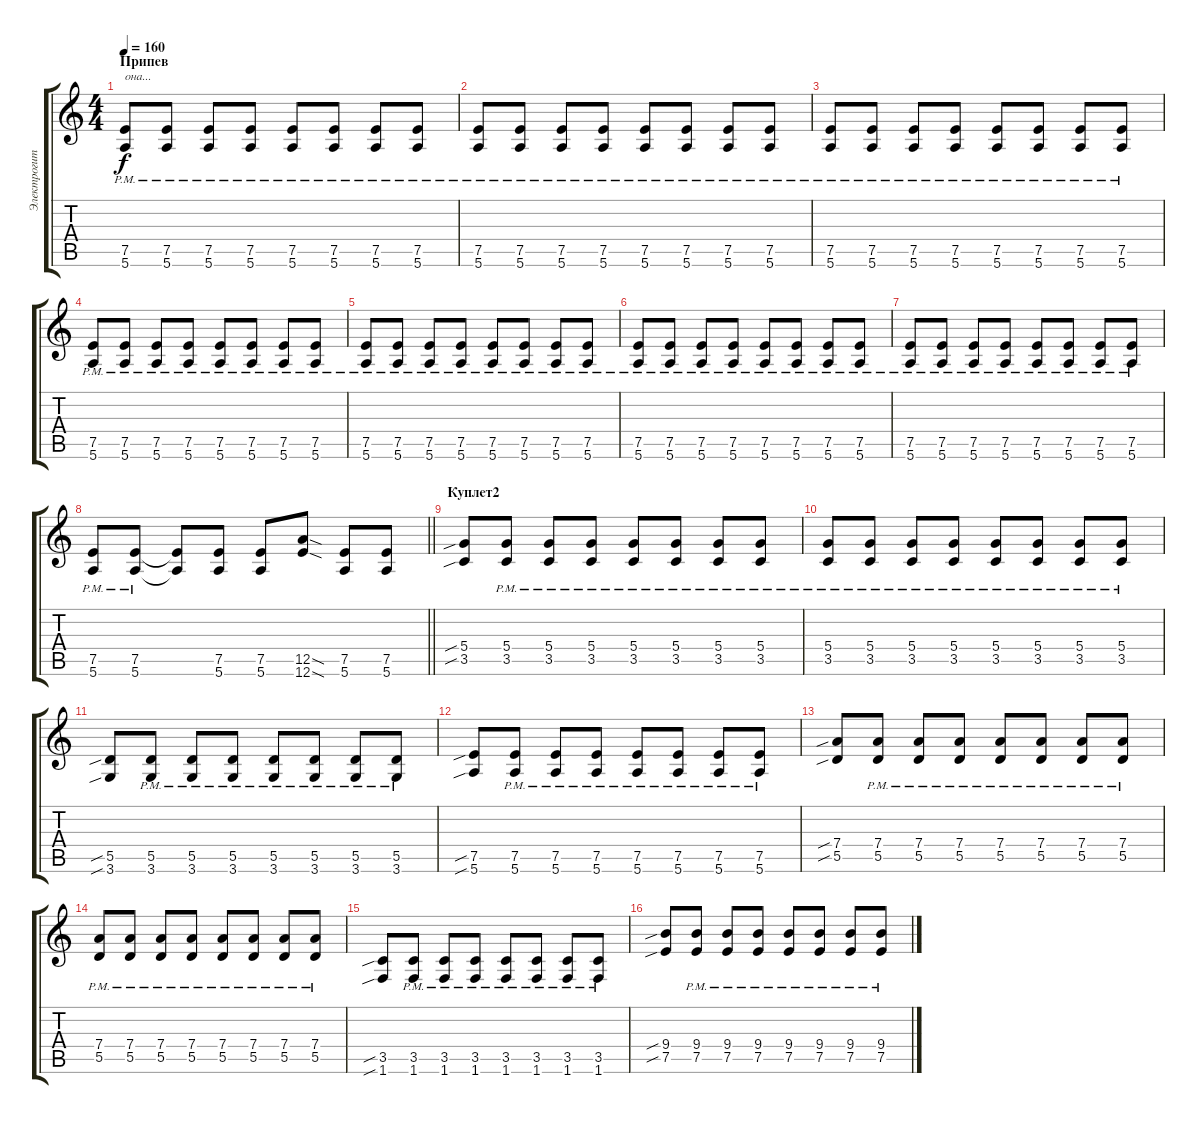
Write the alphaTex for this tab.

\track ("Электрогитара" "Электрогит") {instrument overdrivenguitar}
\staff {score tabs}
\tuning (E4 B3 G3 D3 A2 E2) {hide}
\ts (4 4)
\section ("" "Припев")
\tempo 160
\clef g2
\ks c
(7.5{pm} 5.6{pm}).8{txt "она..." dy f volume 10} (7.5{pm} 5.6{pm}).8 (7.5{pm} 5.6{pm}).8 (7.5{pm} 5.6{pm}).8 (7.5{pm} 5.6{pm}).8 (7.5{pm} 5.6{pm}).8 (7.5{pm} 5.6{pm}).8 (7.5{pm} 5.6{pm}).8 |
(7.5{pm} 5.6{pm}).8 (7.5{pm} 5.6{pm}).8 (7.5{pm} 5.6{pm}).8 (7.5{pm} 5.6{pm}).8 (7.5{pm} 5.6{pm}).8 (7.5{pm} 5.6{pm}).8 (7.5{pm} 5.6{pm}).8 (7.5{pm} 5.6{pm}).8 |
(7.5{pm} 5.6{pm}).8 (7.5{pm} 5.6{pm}).8 (7.5{pm} 5.6{pm}).8 (7.5{pm} 5.6{pm}).8 (7.5{pm} 5.6{pm}).8 (7.5{pm} 5.6{pm}).8 (7.5{pm} 5.6{pm}).8 (7.5{pm} 5.6{pm}).8 |
(7.5{pm} 5.6{pm}).8 (7.5{pm} 5.6{pm}).8 (7.5{pm} 5.6{pm}).8 (7.5{pm} 5.6{pm}).8 (7.5{pm} 5.6{pm}).8 (7.5{pm} 5.6{pm}).8 (7.5{pm} 5.6{pm}).8 (7.5{pm} 5.6{pm}).8 |
(7.5{pm} 5.6{pm}).8 (7.5{pm} 5.6{pm}).8 (7.5{pm} 5.6{pm}).8 (7.5{pm} 5.6{pm}).8 (7.5{pm} 5.6{pm}).8 (7.5{pm} 5.6{pm}).8 (7.5{pm} 5.6{pm}).8 (7.5{pm} 5.6{pm}).8 |
(7.5{pm} 5.6{pm}).8 (7.5{pm} 5.6{pm}).8 (7.5{pm} 5.6{pm}).8 (7.5{pm} 5.6{pm}).8 (7.5{pm} 5.6{pm}).8 (7.5{pm} 5.6{pm}).8 (7.5{pm} 5.6{pm}).8 (7.5{pm} 5.6{pm}).8 |
(7.5{pm} 5.6{pm}).8 (7.5{pm} 5.6{pm}).8 (7.5{pm} 5.6{pm}).8 (7.5{pm} 5.6{pm}).8 (7.5{pm} 5.6{pm}).8 (7.5{pm} 5.6{pm}).8 (7.5{pm} 5.6{pm}).8 (7.5{pm} 5.6{pm}).8 |
\barLineRight lightlight
(7.5{pm} 5.6{pm}).8 (7.5{pm} 5.6{pm}).8 (7.5{t} 5.6{t}).8{volume 16} (7.5 5.6).8 (7.5 5.6).8 (12.5{sod} 12.6{sod}).8 (7.5 5.6).8 (7.5 5.6).8 |
\section ("" "Куплет2")
(5.4{sib} 3.5{sib}).8 (5.4{pm} 3.5{pm}).8 (5.4{pm} 3.5{pm}).8 (5.4{pm} 3.5{pm}).8 (5.4{pm} 3.5{pm}).8 (5.4{pm} 3.5{pm}).8 (5.4{pm} 3.5{pm}).8 (5.4{pm} 3.5{pm}).8 |
(5.4{pm} 3.5{pm}).8 (5.4{pm} 3.5{pm}).8 (5.4{pm} 3.5{pm}).8 (5.4{pm} 3.5{pm}).8 (5.4{pm} 3.5{pm}).8 (5.4{pm} 3.5{pm}).8 (5.4{pm} 3.5{pm}).8 (5.4{pm} 3.5{pm}).8 |
(5.5{sib} 3.6{sib}).8 (5.5{pm} 3.6{pm}).8 (5.5{pm} 3.6{pm}).8 (5.5{pm} 3.6{pm}).8 (5.5{pm} 3.6{pm}).8 (5.5{pm} 3.6{pm}).8 (5.5{pm} 3.6{pm}).8 (5.5{pm} 3.6{pm}).8 |
(7.5{sib} 5.6{sib}).8 (7.5{pm} 5.6{pm}).8 (7.5{pm} 5.6{pm}).8 (7.5{pm} 5.6{pm}).8 (7.5{pm} 5.6{pm}).8 (7.5{pm} 5.6{pm}).8 (7.5{pm} 5.6{pm}).8 (7.5{pm} 5.6{pm}).8 |
(7.4{sib} 5.5{sib}).8 (7.4{pm} 5.5{pm}).8 (7.4{pm} 5.5{pm}).8 (7.4{pm} 5.5{pm}).8 (7.4{pm} 5.5{pm}).8 (7.4{pm} 5.5{pm}).8 (7.4{pm} 5.5{pm}).8 (7.4{pm} 5.5{pm}).8 |
(7.4{pm} 5.5{pm}).8 (7.4{pm} 5.5{pm}).8 (7.4{pm} 5.5{pm}).8 (7.4{pm} 5.5{pm}).8 (7.4{pm} 5.5{pm}).8 (7.4{pm} 5.5{pm}).8 (7.4{pm} 5.5{pm}).8 (7.4{pm} 5.5{pm}).8 |
(3.5{sib} 1.6{sib}).8 (3.5{pm} 1.6{pm}).8 (3.5{pm} 1.6{pm}).8 (3.5{pm} 1.6{pm}).8 (3.5{pm} 1.6{pm}).8 (3.5{pm} 1.6{pm}).8 (3.5{pm} 1.6{pm}).8 (3.5{pm} 1.6{pm}).8 |
(9.4{sib} 7.5{sib}).8 (9.4{pm} 7.5{pm}).8 (9.4{pm} 7.5{pm}).8 (9.4{pm} 7.5{pm}).8 (9.4{pm} 7.5{pm}).8 (9.4{pm} 7.5{pm}).8 (9.4{pm} 7.5{pm}).8 (9.4{pm} 7.5{pm}).8
